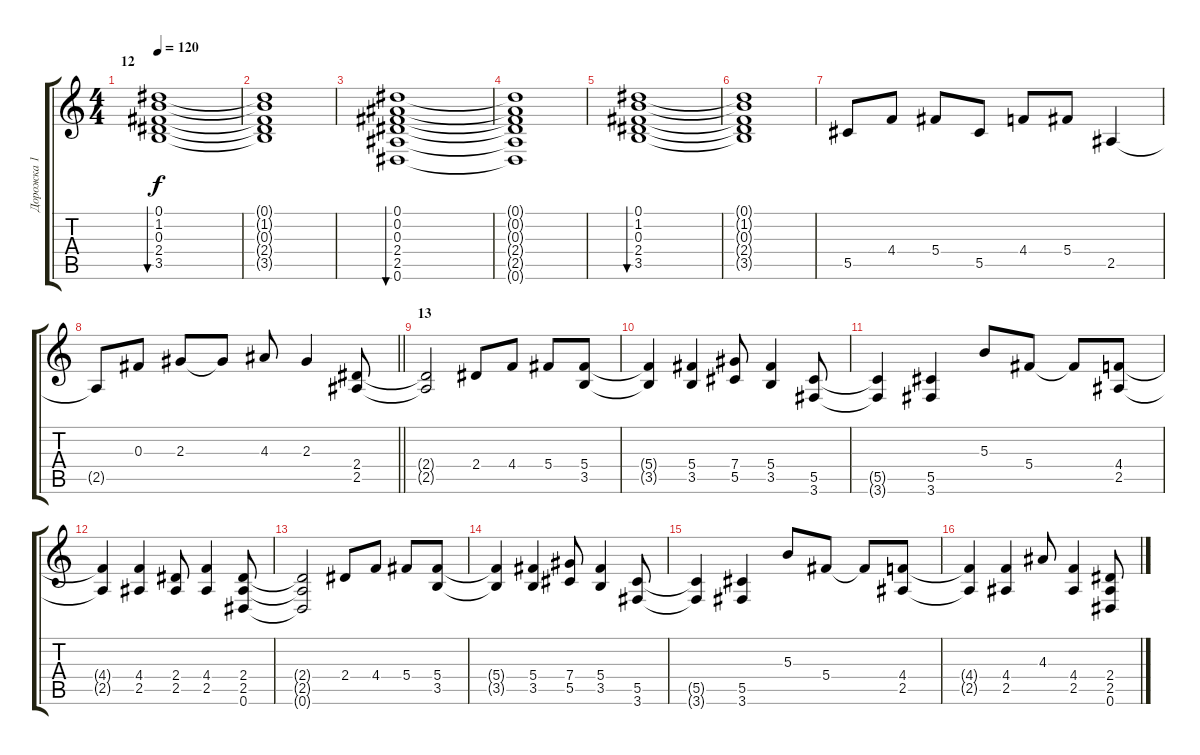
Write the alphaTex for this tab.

\track ("Дорожка 1" "Дорожка 1") {instrument distortionguitar}
\staff {score tabs}
\tuning (Eb4 Bb3 Gb3 Db3 Ab2 Eb2) {hide}
\ts (4 4)
\section ("" "12")
\tempo 120
\clef g2
\ks c
(0.1 1.2 0.3 2.4 3.5).1{bu 240 dy f volume 10 balance 0 instrument electricguitarclean} |
(0.1{t} 1.2{t} 0.3{t} 2.4{t} 3.5{t}).1 |
(0.1 0.2 0.3 2.4 2.5 0.6).1{bu 240} |
(0.1{t} 0.2{t} 0.3{t} 2.4{t} 2.5{t} 0.6{t}).1 |
(0.1 1.2 0.3 2.4 3.5).1{bu 240} |
(0.1{t} 1.2{t} 0.3{t} 2.4{t} 3.5{t}).1 |
5.5.8{instrument distortionguitar} 4.4.8 5.4.8 5.5.8 4.4.8 5.4.8 2.5.4 |
\barLineRight lightlight
2.5{t}.8 0.3.8 2.3.8 2.3{t}.8 4.3.8 2.3.4 (2.4 2.5).8 |
\section ("" "13")
(2.4{t} 2.5{t}).2 2.4.8 4.4.8 5.4.8 (5.4 3.5).8 |
(5.4{t} 3.5{t}).4 (5.4 3.5).4 (7.4 5.5).8 (5.4 3.5).4 (5.5 3.6).8 |
(5.5{t} 3.6{t}).4 (5.5 3.6).4 5.3.8 5.4.8 5.4{t}.8 (4.4 2.5).8 |
(4.4{t} 2.5{t}).4 (4.4 2.5).4 (2.4 2.5).8 (4.4 2.5).4 (2.4 2.5 0.6).8 |
(2.4{t} 2.5{t} 0.6{t}).2 2.4.8 4.4.8 5.4.8 (5.4 3.5).8 |
(5.4{t} 3.5{t}).4 (5.4 3.5).4 (7.4 5.5).8 (5.4 3.5).4 (5.5 3.6).8 |
(5.5{t} 3.6{t}).4 (5.5 3.6).4 5.3.8 5.4.8 5.4{t}.8 (4.4 2.5).8 |
(4.4{t} 2.5{t}).4 (4.4 2.5).4 4.3.8 (4.4 2.5).4 (2.4 2.5 0.6).8
